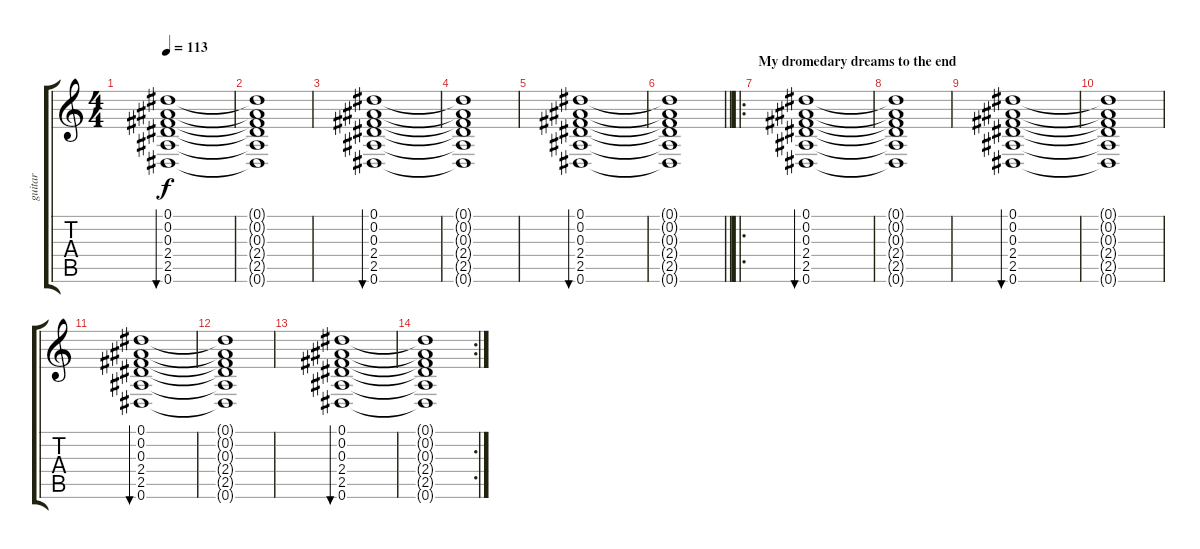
\track ("guitar" "guitar") {instrument acousticguitarsteel}
\staff {score tabs}
\tuning (Eb4 Bb3 Gb3 Db3 Ab2 Eb2) {hide}
\ts (4 4)
\tempo 113
\clef g2
\ks c
(0.1 0.2 0.3 2.4 2.5 0.6).1{bu 480 dy f} |
(0.1{t} 0.2{t} 0.3{t} 2.4{t} 2.5{t} 0.6{t}).1 |
(0.1 0.2 0.3 2.4 2.5 0.6).1{bu 480} |
(0.1{t} 0.2{t} 0.3{t} 2.4{t} 2.5{t} 0.6{t}).1 |
(0.1 0.2 0.3 2.4 2.5 0.6).1{bu 480} |
\barLineRight lightlight
(0.1{t} 0.2{t} 0.3{t} 2.4{t} 2.5{t} 0.6{t}).1 |
\ro
\section ("" "My dromedary dreams to the end")
(0.1 0.2 0.3 2.4 2.5 0.6).1{bu 480 instrument overdrivenguitar} |
(0.1{t} 0.2{t} 0.3{t} 2.4{t} 2.5{t} 0.6{t}).1 |
(0.1 0.2 0.3 2.4 2.5 0.6).1{bu 480} |
(0.1{t} 0.2{t} 0.3{t} 2.4{t} 2.5{t} 0.6{t}).1 |
(0.1 0.2 0.3 2.4 2.5 0.6).1{bu 480} |
(0.1{t} 0.2{t} 0.3{t} 2.4{t} 2.5{t} 0.6{t}).1 |
(0.1 0.2 0.3 2.4 2.5 0.6).1{bu 480} |
\rc 2
(0.1{t} 0.2{t} 0.3{t} 2.4{t} 2.5{t} 0.6{t}).1
